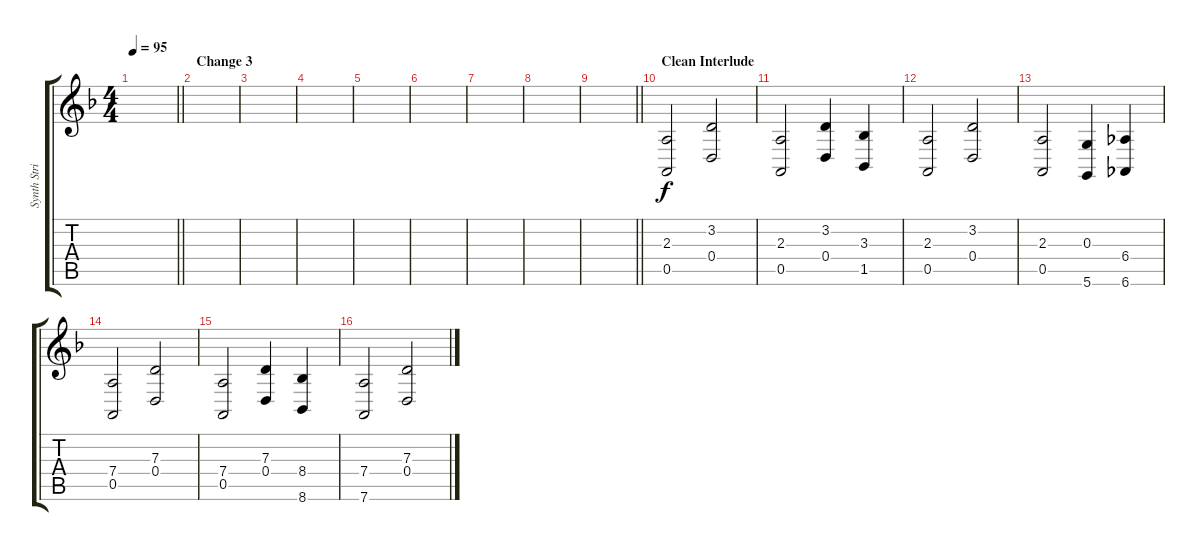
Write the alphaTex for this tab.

\track ("Synth Strings" "Synth Stri") {instrument synthstrings2}
\staff {score tabs}
\tuning (E4 B3 G3 D3 A2 D2) {hide}
\ts (4 4)
\tempo 95
\clef g2
\barLineRight lightlight
\ks dminor
|
\section ("" "Change 3")
|
|
|
|
|
|
|
\barLineRight lightlight
|
\section ("" "Clean Interlude")
(2.3 0.5).2{volume 8} (3.2 0.4).2 |
(2.3 0.5).2 (3.2 0.4).4 (3.3 1.5).4 |
(2.3 0.5).2 (3.2 0.4).2 |
(2.3 0.5).2 (0.3 5.6).4 (6.4 6.6).4 |
(7.4 0.5).2 (7.3 0.4).2 |
(7.4 0.5).2 (7.3 0.4).4 (8.4 8.6).4 |
(7.4 7.6).2 (7.3 0.4).2
